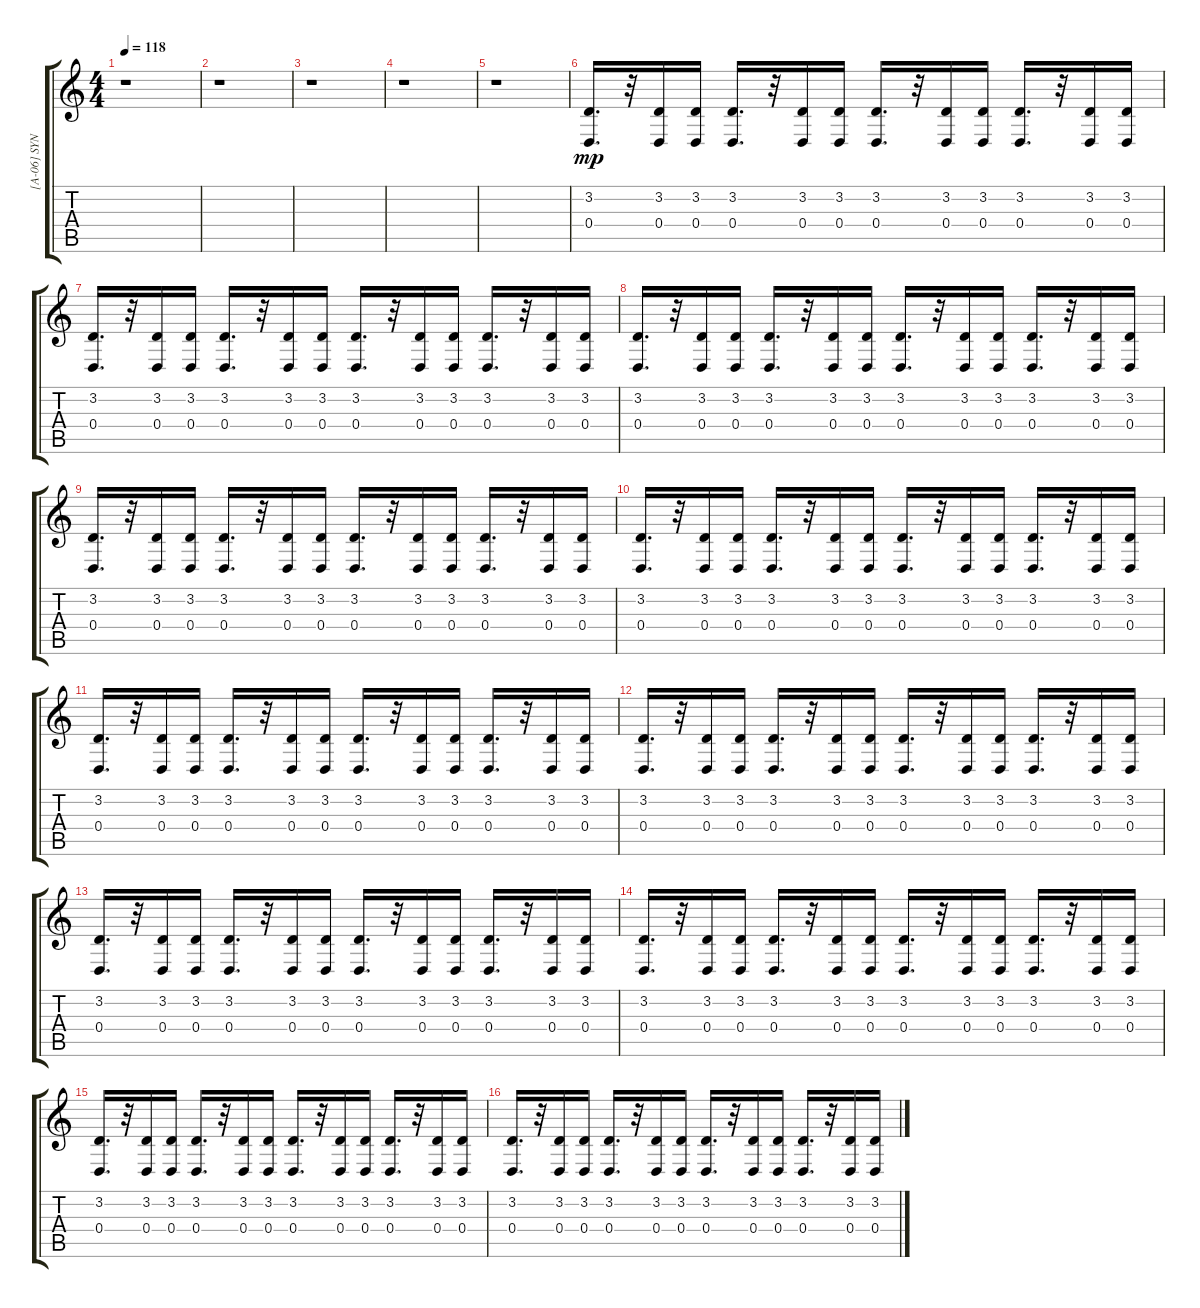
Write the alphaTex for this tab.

\track ("[A-06] SYNTH" "[A-06] SYN") {instrument tuba}
\staff {score tabs}
\tuning (E4 B3 G3 D3 A2 E2) {hide}
\ts (4 4)
\tempo 118
\clef g2
\ks c
r.1{dy f} |
r.1 |
r.1 |
r.1 |
r.1 |
(3.2 0.4).16{d dy mp} r.32 (3.2 0.4).16 (3.2 0.4).16 (3.2 0.4).16{d} r.32 (3.2 0.4).16 (3.2 0.4).16 (3.2 0.4).16{d} r.32 (3.2 0.4).16 (3.2 0.4).16 (3.2 0.4).16{d} r.32 (3.2 0.4).16 (3.2 0.4).16 |
(3.2 0.4).16{d} r.32 (3.2 0.4).16 (3.2 0.4).16 (3.2 0.4).16{d} r.32 (3.2 0.4).16 (3.2 0.4).16 (3.2 0.4).16{d} r.32 (3.2 0.4).16 (3.2 0.4).16 (3.2 0.4).16{d} r.32 (3.2 0.4).16 (3.2 0.4).16 |
(3.2 0.4).16{d} r.32 (3.2 0.4).16 (3.2 0.4).16 (3.2 0.4).16{d} r.32 (3.2 0.4).16 (3.2 0.4).16 (3.2 0.4).16{d} r.32 (3.2 0.4).16 (3.2 0.4).16 (3.2 0.4).16{d} r.32 (3.2 0.4).16 (3.2 0.4).16 |
(3.2 0.4).16{d} r.32 (3.2 0.4).16 (3.2 0.4).16 (3.2 0.4).16{d} r.32 (3.2 0.4).16 (3.2 0.4).16 (3.2 0.4).16{d} r.32 (3.2 0.4).16 (3.2 0.4).16 (3.2 0.4).16{d} r.32 (3.2 0.4).16 (3.2 0.4).16 |
(3.2 0.4).16{d} r.32 (3.2 0.4).16 (3.2 0.4).16 (3.2 0.4).16{d} r.32 (3.2 0.4).16 (3.2 0.4).16 (3.2 0.4).16{d} r.32 (3.2 0.4).16 (3.2 0.4).16 (3.2 0.4).16{d} r.32 (3.2 0.4).16 (3.2 0.4).16 |
(3.2 0.4).16{d} r.32 (3.2 0.4).16 (3.2 0.4).16 (3.2 0.4).16{d} r.32 (3.2 0.4).16 (3.2 0.4).16 (3.2 0.4).16{d} r.32 (3.2 0.4).16 (3.2 0.4).16 (3.2 0.4).16{d} r.32 (3.2 0.4).16 (3.2 0.4).16 |
(3.2 0.4).16{d} r.32 (3.2 0.4).16 (3.2 0.4).16 (3.2 0.4).16{d} r.32 (3.2 0.4).16 (3.2 0.4).16 (3.2 0.4).16{d} r.32 (3.2 0.4).16 (3.2 0.4).16 (3.2 0.4).16{d} r.32 (3.2 0.4).16 (3.2 0.4).16 |
(3.2 0.4).16{d} r.32 (3.2 0.4).16 (3.2 0.4).16 (3.2 0.4).16{d} r.32 (3.2 0.4).16 (3.2 0.4).16 (3.2 0.4).16{d} r.32 (3.2 0.4).16 (3.2 0.4).16 (3.2 0.4).16{d} r.32 (3.2 0.4).16 (3.2 0.4).16 |
(3.2 0.4).16{d} r.32 (3.2 0.4).16 (3.2 0.4).16 (3.2 0.4).16{d} r.32 (3.2 0.4).16 (3.2 0.4).16 (3.2 0.4).16{d} r.32 (3.2 0.4).16 (3.2 0.4).16 (3.2 0.4).16{d} r.32 (3.2 0.4).16 (3.2 0.4).16 |
(3.2 0.4).16{d} r.32 (3.2 0.4).16 (3.2 0.4).16 (3.2 0.4).16{d} r.32 (3.2 0.4).16 (3.2 0.4).16 (3.2 0.4).16{d} r.32 (3.2 0.4).16 (3.2 0.4).16 (3.2 0.4).16{d} r.32 (3.2 0.4).16 (3.2 0.4).16 |
(3.2 0.4).16{d} r.32 (3.2 0.4).16 (3.2 0.4).16 (3.2 0.4).16{d} r.32 (3.2 0.4).16 (3.2 0.4).16 (3.2 0.4).16{d} r.32 (3.2 0.4).16 (3.2 0.4).16 (3.2 0.4).16{d} r.32 (3.2 0.4).16 (3.2 0.4).16
